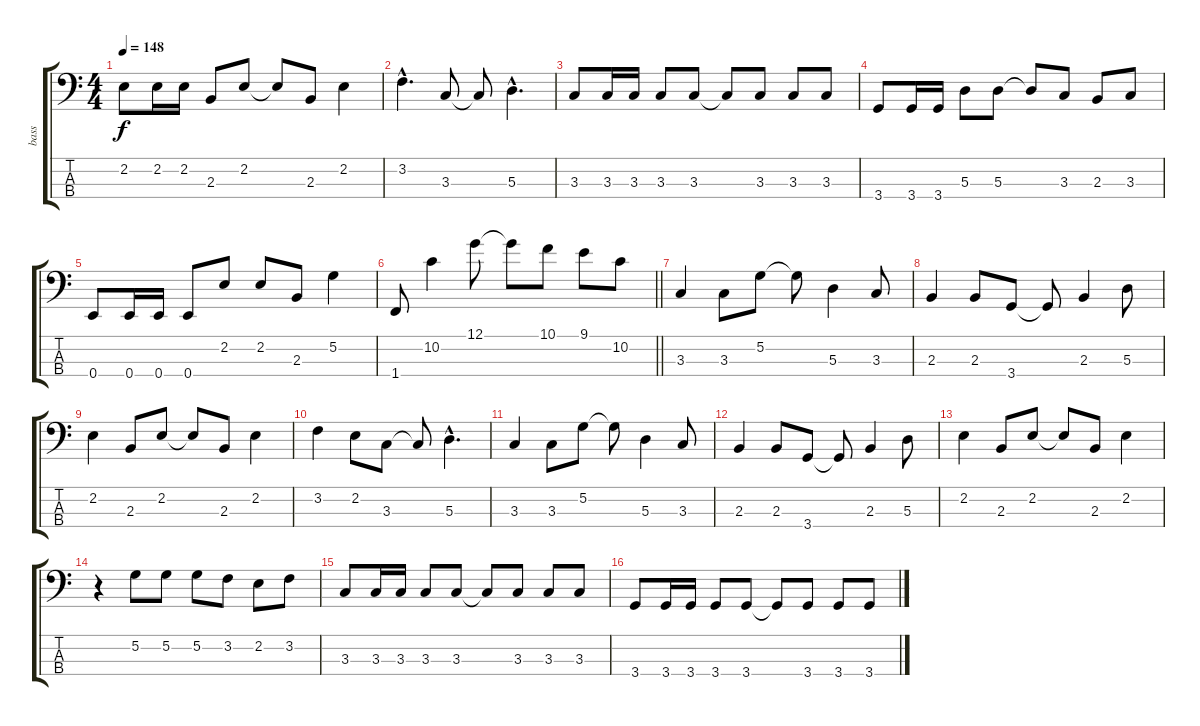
\track ("bass" "bass") {instrument electricbasspick}
\staff {score tabs}
\tuning (G2 D2 A1 E1) {hide}
\ts (4 4)
\tempo 148
\clef f4
\ks c
2.2.8{dy f} 2.2.16 2.2.16 2.3.8 2.2.8 2.2{t}.8 2.3.8 2.2.4 |
3.2{hac}.4{d} 3.3.8 3.3{t}.8 5.3{hac}.4{d} |
3.3.8 3.3.16 3.3.16 3.3.8 3.3.8 3.3{t}.8 3.3.8 3.3.8 3.3.8 |
3.4.8 3.4.16 3.4.16 5.3.8 5.3.8 5.3{t}.8 3.3.8 2.3.8 3.3.8 |
0.4.8 0.4.16 0.4.16 0.4.8 2.2.8 2.2.8 2.3.8 5.2.4 |
\barLineRight lightlight
1.4.8 10.2.4 12.1.8 12.1{t}.8 10.1.8 9.1.8 10.2.8 |
3.3.4 3.3.8 5.2.8 5.2{t}.8 5.3.4 3.3.8 |
2.3.4 2.3.8 3.4.8 3.4{t}.8 2.3.4 5.3.8 |
2.2.4 2.3.8 2.2.8 2.2{t}.8 2.3.8 2.2.4 |
3.2.4 2.2.8 3.3.8 3.3{t}.8 5.3{hac}.4{d} |
3.3.4 3.3.8 5.2.8 5.2{t}.8 5.3.4 3.3.8 |
2.3.4 2.3.8 3.4.8 3.4{t}.8 2.3.4 5.3.8 |
2.2.4 2.3.8 2.2.8 2.2{t}.8 2.3.8 2.2.4 |
r.4 5.2.8 5.2.8 5.2.8 3.2.8 2.2.8 3.2.8 |
3.3.8 3.3.16 3.3.16 3.3.8 3.3.8 3.3{t}.8 3.3.8 3.3.8 3.3.8 |
3.4.8 3.4.16 3.4.16 3.4.8 3.4.8 3.4{t}.8 3.4.8 3.4.8 3.4.8
